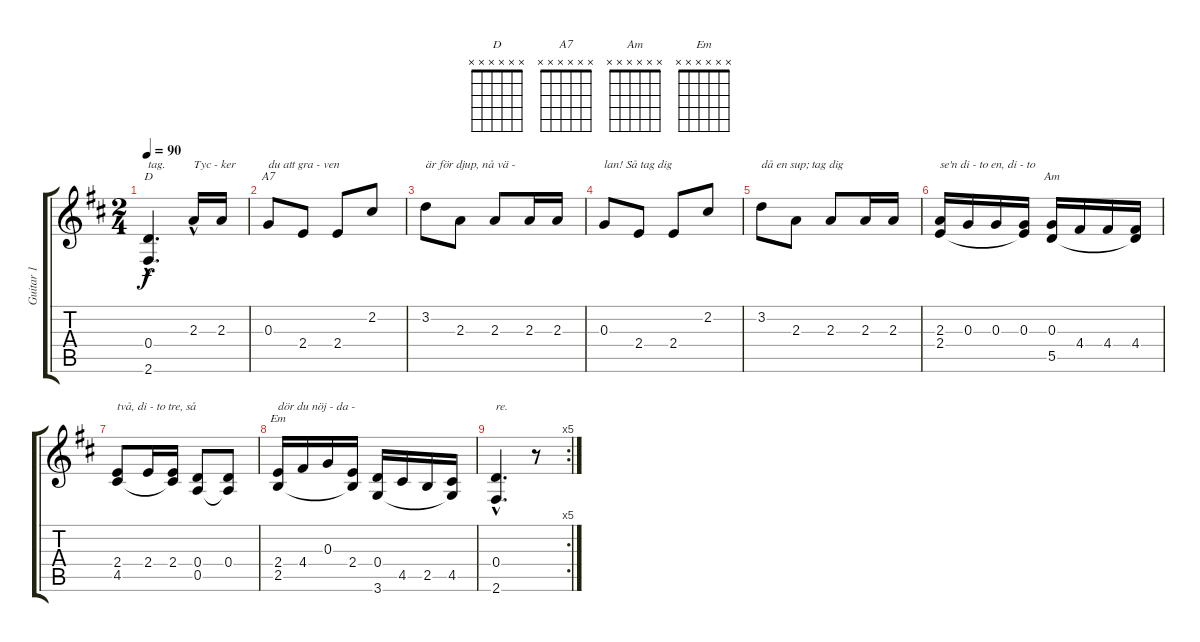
\track ("Guitar 1" "Guitar 1") {instrument acousticguitarnylon}
\staff {score tabs}
\tuning (E4 B3 G3 D3 A2 E2) {hide}
\chord ("D" x x x x x x) {firstfret 0}
\chord ("A7" x x x x x x) {firstfret 0}
\chord ("Am" x x x x x x) {firstfret 0}
\chord ("Em" x x x x x x) {firstfret 0}
\ts (2 4)
\tempo 90
\clef g2
\ks d
(0.4{hac} 2.6{hac}).4{d ch "D" txt "tag." dy f} 2.3{hac}.16{txt "Tyc - ker"} 2.3.16 |
0.3.8{ch "A7" txt "du att gra - ven"} 2.4.8 2.4.8 2.2.8 |
3.2.8{txt "är för djup, nå vä -"} 2.3.8 2.3.8 2.3.16 2.3.16 |
0.3.8{txt "lan! Så tag dig"} 2.4.8 2.4.8 2.2.8 |
3.2.8{txt "då en sup; tag dig"} 2.3.8 2.3.8 2.3.16 2.3.16 |
(2.3 2.4).16{txt "se'n di - to en, di - to"} 0.3.16 0.3.16 (0.3 2.4{t}).16 (0.3 5.5).16{ch "Am"} 4.4.16 4.4.16 (4.4 5.5{t}).16 |
(2.4 4.5).8{txt "två, di - to tre, så"} 2.4.16 (2.4 4.5{t}).16 (0.4 0.5).8 (0.4 0.5{t}).8 |
(2.4 2.5).16{ch "Em" txt "dör du nöj - da - "} 4.4.16 0.3.16 (2.4 2.5{t}).16 (0.4 3.6).16 4.5.16 2.5.16 (4.5 3.6{t}).16 |
\rc 5
(0.4{hac} 2.6{hac}).4{d txt "re."} r.8
